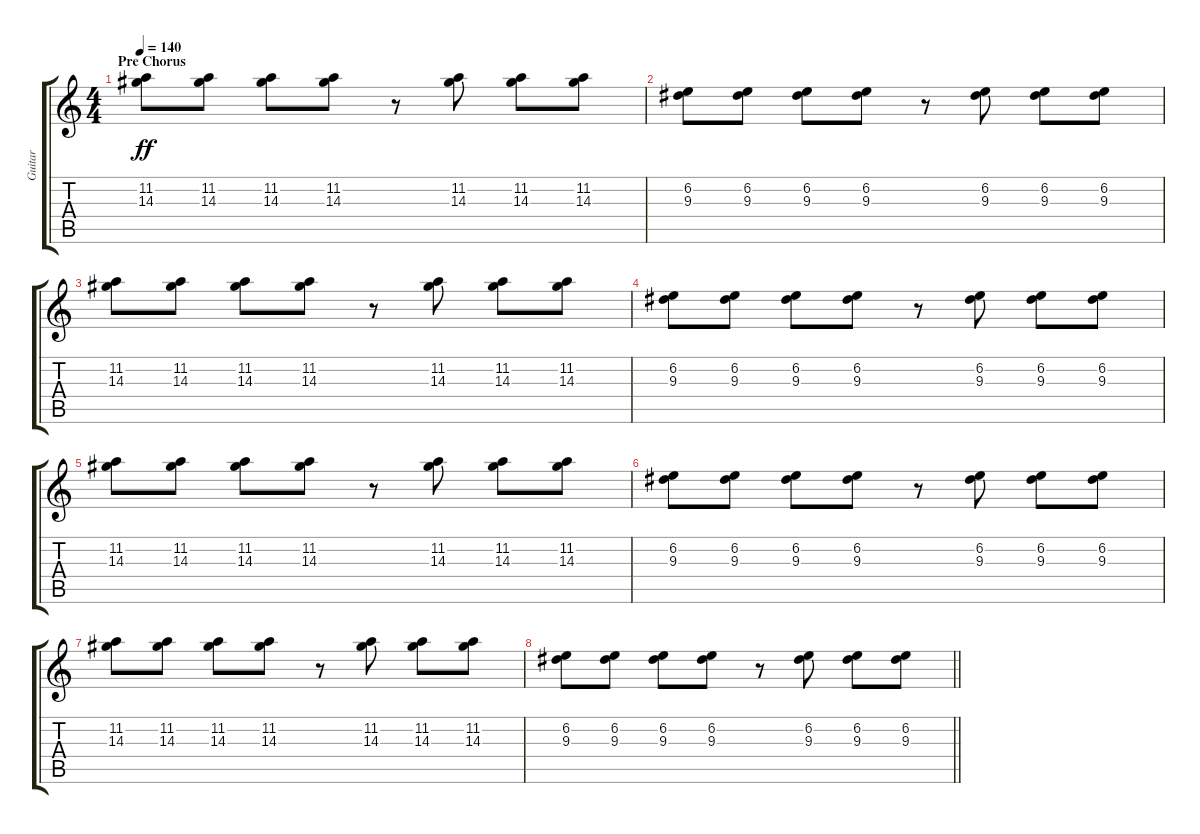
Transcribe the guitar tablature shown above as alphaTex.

\track ("Guitar" "Guitar") {instrument distortionguitar}
\staff {score tabs}
\tuning (Eb4 Bb3 Gb3 Db3 Ab2 Db2) {hide}
\ts (4 4)
\section ("" "Pre Chorus")
\tempo 140
\clef g2
\ks c
(11.2 14.3).8{dy ff} (11.2 14.3).8 (11.2 14.3).8 (11.2 14.3).8 r.8 (11.2 14.3).8 (11.2 14.3).8 (11.2 14.3).8 |
(6.2 9.3).8 (6.2 9.3).8 (6.2 9.3).8 (6.2 9.3).8 r.8 (6.2 9.3).8 (6.2 9.3).8 (6.2 9.3).8 |
(11.2 14.3).8 (11.2 14.3).8 (11.2 14.3).8 (11.2 14.3).8 r.8 (11.2 14.3).8 (11.2 14.3).8 (11.2 14.3).8 |
(6.2 9.3).8 (6.2 9.3).8 (6.2 9.3).8 (6.2 9.3).8 r.8 (6.2 9.3).8 (6.2 9.3).8 (6.2 9.3).8 |
(11.2 14.3).8 (11.2 14.3).8 (11.2 14.3).8 (11.2 14.3).8 r.8 (11.2 14.3).8 (11.2 14.3).8 (11.2 14.3).8 |
(6.2 9.3).8 (6.2 9.3).8 (6.2 9.3).8 (6.2 9.3).8 r.8 (6.2 9.3).8 (6.2 9.3).8 (6.2 9.3).8 |
(11.2 14.3).8 (11.2 14.3).8 (11.2 14.3).8 (11.2 14.3).8 r.8 (11.2 14.3).8 (11.2 14.3).8 (11.2 14.3).8 |
\barLineRight lightlight
(6.2 9.3).8 (6.2 9.3).8 (6.2 9.3).8 (6.2 9.3).8 r.8 (6.2 9.3).8 (6.2 9.3).8 (6.2 9.3).8
